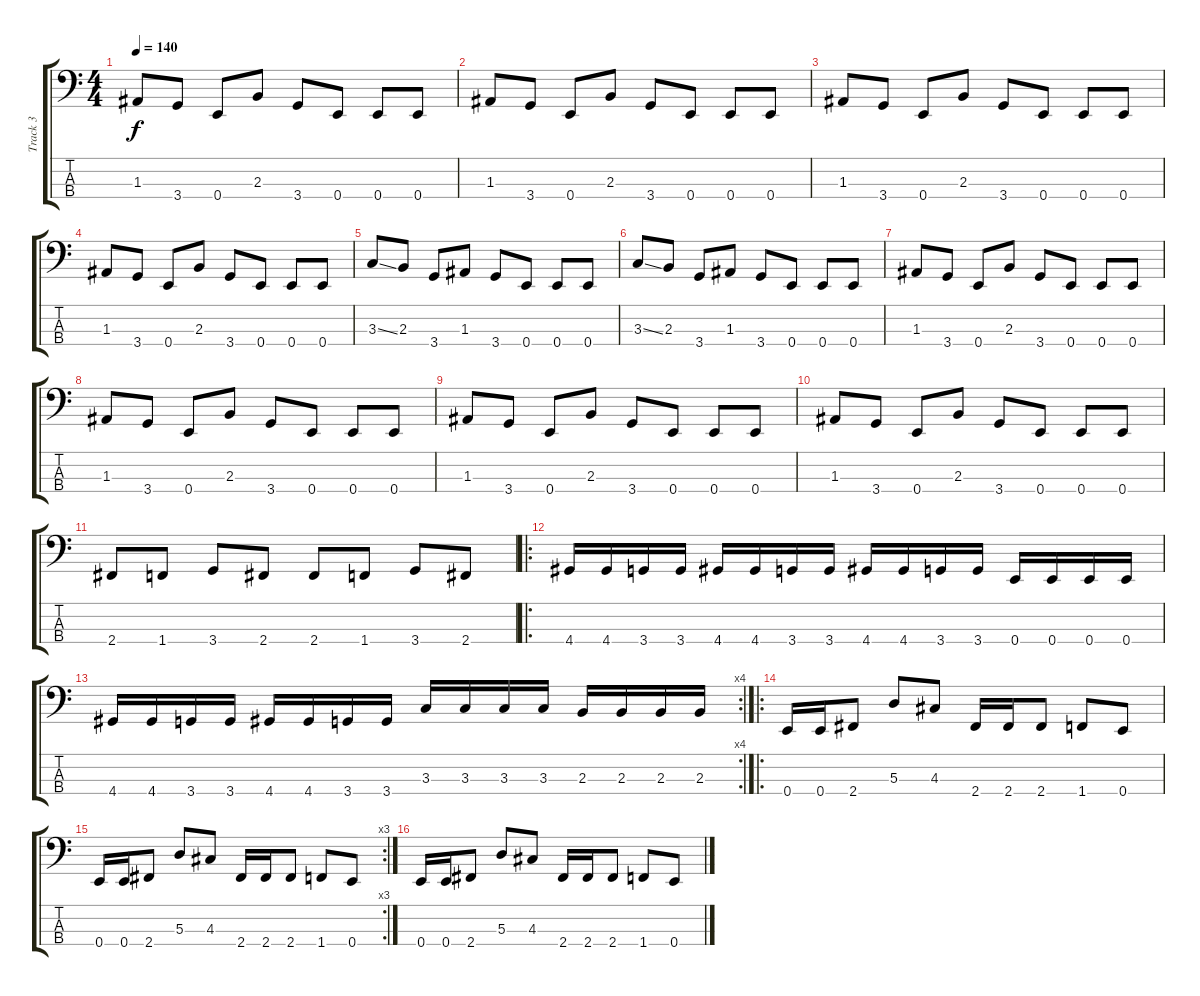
\track ("Track 3" "Track 3") {instrument electricbasspick}
\staff {score tabs}
\tuning (G2 D2 A1 E1) {hide}
\ts (4 4)
\tempo 140
\clef f4
\ks c
1.3.8{dy f} 3.4.8 0.4.8 2.3.8 3.4.8 0.4.8 0.4.8 0.4.8 |
1.3.8 3.4.8 0.4.8 2.3.8 3.4.8 0.4.8 0.4.8 0.4.8 |
1.3.8 3.4.8 0.4.8 2.3.8 3.4.8 0.4.8 0.4.8 0.4.8 |
1.3.8 3.4.8 0.4.8 2.3.8 3.4.8 0.4.8 0.4.8 0.4.8 |
3.3{ss}.8 2.3.8 3.4.8 1.3.8 3.4.8 0.4.8 0.4.8 0.4.8 |
3.3{ss}.8 2.3.8 3.4.8 1.3.8 3.4.8 0.4.8 0.4.8 0.4.8 |
1.3.8 3.4.8 0.4.8 2.3.8 3.4.8 0.4.8 0.4.8 0.4.8 |
1.3.8 3.4.8 0.4.8 2.3.8 3.4.8 0.4.8 0.4.8 0.4.8 |
1.3.8 3.4.8 0.4.8 2.3.8 3.4.8 0.4.8 0.4.8 0.4.8 |
1.3.8 3.4.8 0.4.8 2.3.8 3.4.8 0.4.8 0.4.8 0.4.8 |
2.4.8 1.4.8 3.4.8 2.4.8 2.4.8 1.4.8 3.4.8 2.4.8 |
\ro
4.4.16 4.4.16 3.4.16 3.4.16 4.4.16 4.4.16 3.4.16 3.4.16 4.4.16 4.4.16 3.4.16 3.4.16 0.4.16 0.4.16 0.4.16 0.4.16 |
\rc 4
4.4.16 4.4.16 3.4.16 3.4.16 4.4.16 4.4.16 3.4.16 3.4.16 3.3.16 3.3.16 3.3.16 3.3.16 2.3.16 2.3.16 2.3.16 2.3.16 |
\ro
0.4.16 0.4.16 2.4.8 5.3.8 4.3.8 2.4.16 2.4.16 2.4.8 1.4.8 0.4.8 |
\rc 3
0.4.16 0.4.16 2.4.8 5.3.8 4.3.8 2.4.16 2.4.16 2.4.8 1.4.8 0.4.8 |
0.4.16 0.4.16 2.4.8 5.3.8 4.3.8 2.4.16 2.4.16 2.4.8 1.4.8 0.4.8
